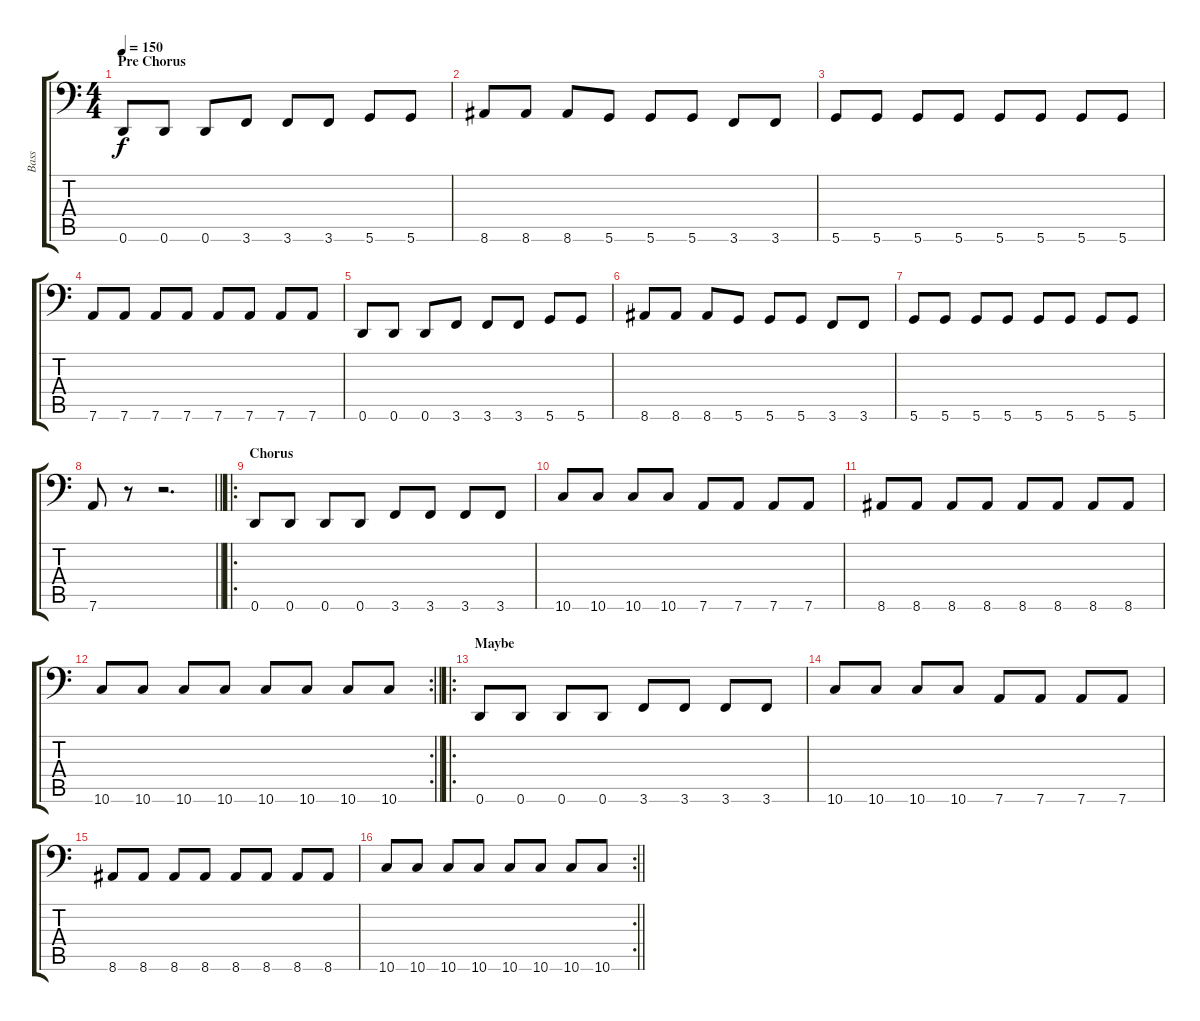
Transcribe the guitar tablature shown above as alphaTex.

\track ("Bass" "Bass") {instrument electricbasspick}
\staff {score tabs}
\tuning (E3 B2 G2 D2 A1 D1) {hide}
\ts (4 4)
\section ("" "Pre Chorus")
\tempo 150
\clef f4
\ks c
0.6.8{dy f} 0.6.8 0.6.8 3.6.8 3.6.8 3.6.8 5.6.8 5.6.8 |
8.6.8 8.6.8 8.6.8 5.6.8 5.6.8 5.6.8 3.6.8 3.6.8 |
5.6.8 5.6.8 5.6.8 5.6.8 5.6.8 5.6.8 5.6.8 5.6.8 |
7.6.8 7.6.8 7.6.8 7.6.8 7.6.8 7.6.8 7.6.8 7.6.8 |
0.6.8 0.6.8 0.6.8 3.6.8 3.6.8 3.6.8 5.6.8 5.6.8 |
8.6.8 8.6.8 8.6.8 5.6.8 5.6.8 5.6.8 3.6.8 3.6.8 |
5.6.8 5.6.8 5.6.8 5.6.8 5.6.8 5.6.8 5.6.8 5.6.8 |
\barLineRight lightlight
7.6.8 r.8 r.2{d} |
\ro
\section ("" "Chorus")
0.6.8 0.6.8 0.6.8 0.6.8 3.6.8 3.6.8 3.6.8 3.6.8 |
10.6.8 10.6.8 10.6.8 10.6.8 7.6.8 7.6.8 7.6.8 7.6.8 |
8.6.8 8.6.8 8.6.8 8.6.8 8.6.8 8.6.8 8.6.8 8.6.8 |
\rc 2
\barLineRight lightlight
10.6.8 10.6.8 10.6.8 10.6.8 10.6.8 10.6.8 10.6.8 10.6.8 |
\ro
\section ("" "Maybe")
0.6.8 0.6.8 0.6.8 0.6.8 3.6.8 3.6.8 3.6.8 3.6.8 |
10.6.8 10.6.8 10.6.8 10.6.8 7.6.8 7.6.8 7.6.8 7.6.8 |
8.6.8 8.6.8 8.6.8 8.6.8 8.6.8 8.6.8 8.6.8 8.6.8 |
\rc 2
\barLineRight lightlight
10.6.8 10.6.8 10.6.8 10.6.8 10.6.8 10.6.8 10.6.8 10.6.8
